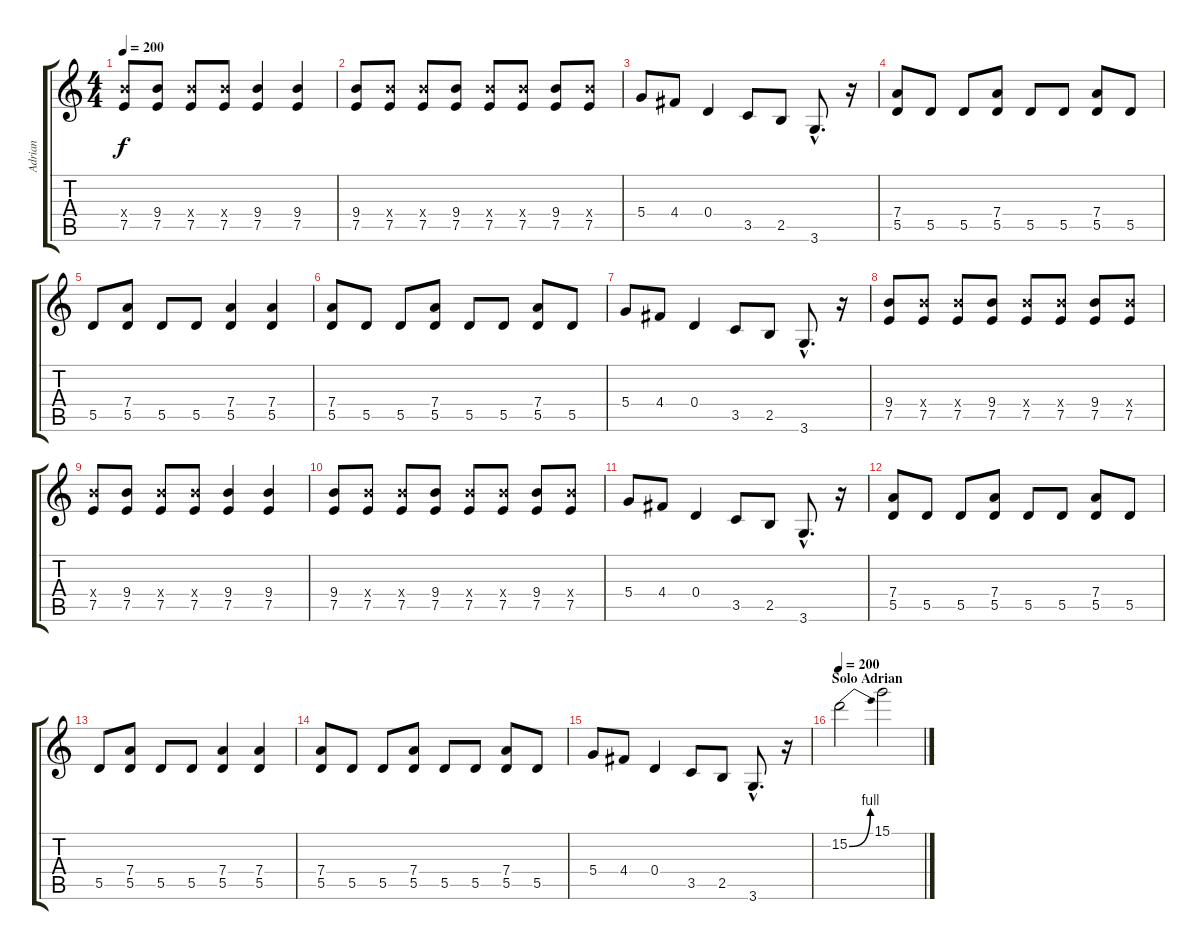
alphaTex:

\track ("Adrian" "Adrian") {instrument distortionguitar}
\staff {score tabs}
\tuning (E4 B3 G3 D3 A2 E2) {hide}
\ts (4 4)
\tempo 200
\clef g2
\ks c
(9.4{x} 7.5).8{dy f} (9.4 7.5).8 (9.4{x} 7.5).8 (9.4{x} 7.5).8 (9.4 7.5).4 (9.4 7.5).4 |
(9.4 7.5).8 (9.4{x} 7.5).8 (9.4{x} 7.5).8 (9.4 7.5).8 (9.4{x} 7.5).8 (9.4{x} 7.5).8 (9.4 7.5).8 (9.4{x} 7.5).8 |
5.4.8 4.4.8 0.4.4 3.5.8 2.5.8 3.6{hac}.8{d} r.16 |
(7.4 5.5).8 5.5.8 5.5.8 (7.4 5.5).8 5.5.8 5.5.8 (7.4 5.5).8 5.5.8 |
5.5.8 (7.4 5.5).8 5.5.8 5.5.8 (7.4 5.5).4 (7.4 5.5).4 |
(7.4 5.5).8 5.5.8 5.5.8 (7.4 5.5).8 5.5.8 5.5.8 (7.4 5.5).8 5.5.8 |
5.4.8 4.4.8 0.4.4 3.5.8 2.5.8 3.6{hac}.8{d} r.16 |
(9.4 7.5).8 (9.4{x} 7.5).8 (9.4{x} 7.5).8 (9.4 7.5).8 (9.4{x} 7.5).8 (9.4{x} 7.5).8 (9.4 7.5).8 (9.4{x} 7.5).8 |
(9.4{x} 7.5).8 (9.4 7.5).8 (9.4{x} 7.5).8 (9.4{x} 7.5).8 (9.4 7.5).4 (9.4 7.5).4 |
(9.4 7.5).8 (9.4{x} 7.5).8 (9.4{x} 7.5).8 (9.4 7.5).8 (9.4{x} 7.5).8 (9.4{x} 7.5).8 (9.4 7.5).8 (9.4{x} 7.5).8 |
5.4.8 4.4.8 0.4.4 3.5.8 2.5.8 3.6{hac}.8{d} r.16 |
(7.4 5.5).8 5.5.8 5.5.8 (7.4 5.5).8 5.5.8 5.5.8 (7.4 5.5).8 5.5.8 |
5.5.8 (7.4 5.5).8 5.5.8 5.5.8 (7.4 5.5).4 (7.4 5.5).4 |
(7.4 5.5).8 5.5.8 5.5.8 (7.4 5.5).8 5.5.8 5.5.8 (7.4 5.5).8 5.5.8 |
5.4.8 4.4.8 0.4.4 3.5.8 2.5.8 3.6{hac}.8{d} r.16 |
\section ("" "Solo Adrian")
\tempo 200
15.2{be (bend 0 0 60 4)}.2{volume 15} 15.1.2
